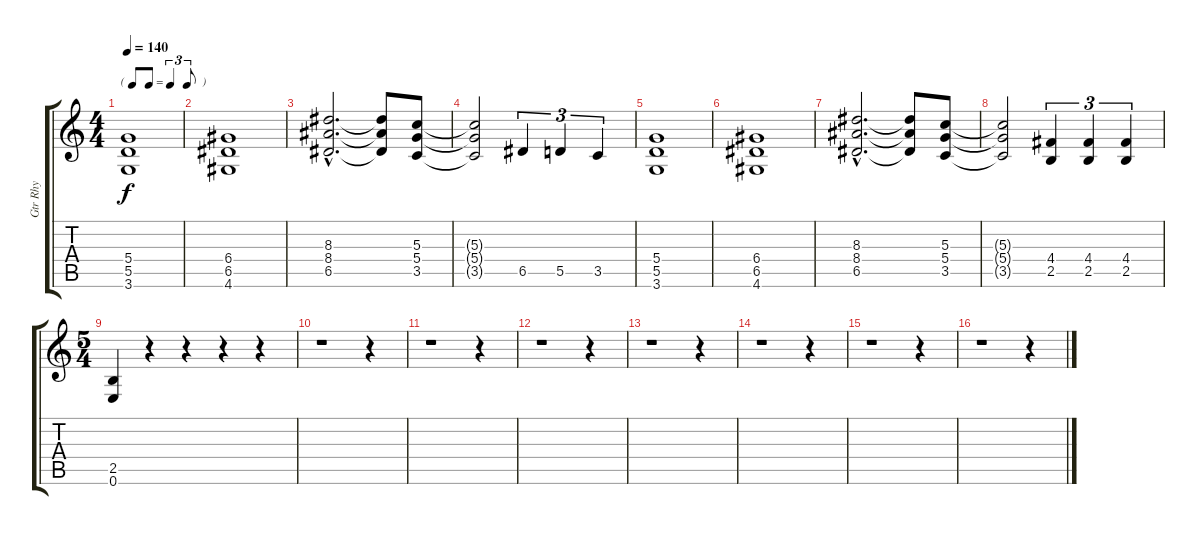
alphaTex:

\track ("Gtr Rhy" "Gtr Rhy") {instrument overdrivenguitar}
\staff {score tabs}
\tuning (E4 B3 G3 D3 A2 E2) {hide}
\ts (4 4)
\tf triplet8th
\tempo 140
\clef g2
\ks c
(5.4 5.5 3.6).1{dy f} |
(6.4 6.5 4.6).1 |
(8.3{hac} 8.4{hac} 6.5{hac}).2{d volume 10} (8.3{t} 8.4{t} 6.5{t}).8 (5.3 5.4 3.5).8 |
(5.3{t} 5.4{t} 3.5{t}).2 6.5.4{tu (3 2)} 5.5.4{tu (3 2)} 3.5.4{tu (3 2)} |
(5.4 5.5 3.6).1 |
(6.4 6.5 4.6).1 |
(8.3{hac} 8.4{hac} 6.5{hac}).2{d volume 10} (8.3{t} 8.4{t} 6.5{t}).8 (5.3 5.4 3.5).8 |
(5.3{t} 5.4{t} 3.5{t}).2 (4.4 2.5).4{tu (3 2)} (4.4 2.5).4{tu (3 2)} (4.4 2.5).4{tu (3 2)} |
\ts (5 4)
(2.5 0.6).4 r.4 r.4 r.4 r.4 |
r.1 r.4 |
r.1 r.4 |
r.1 r.4 |
r.1 r.4 |
r.1 r.4 |
r.1 r.4 |
r.1 r.4
